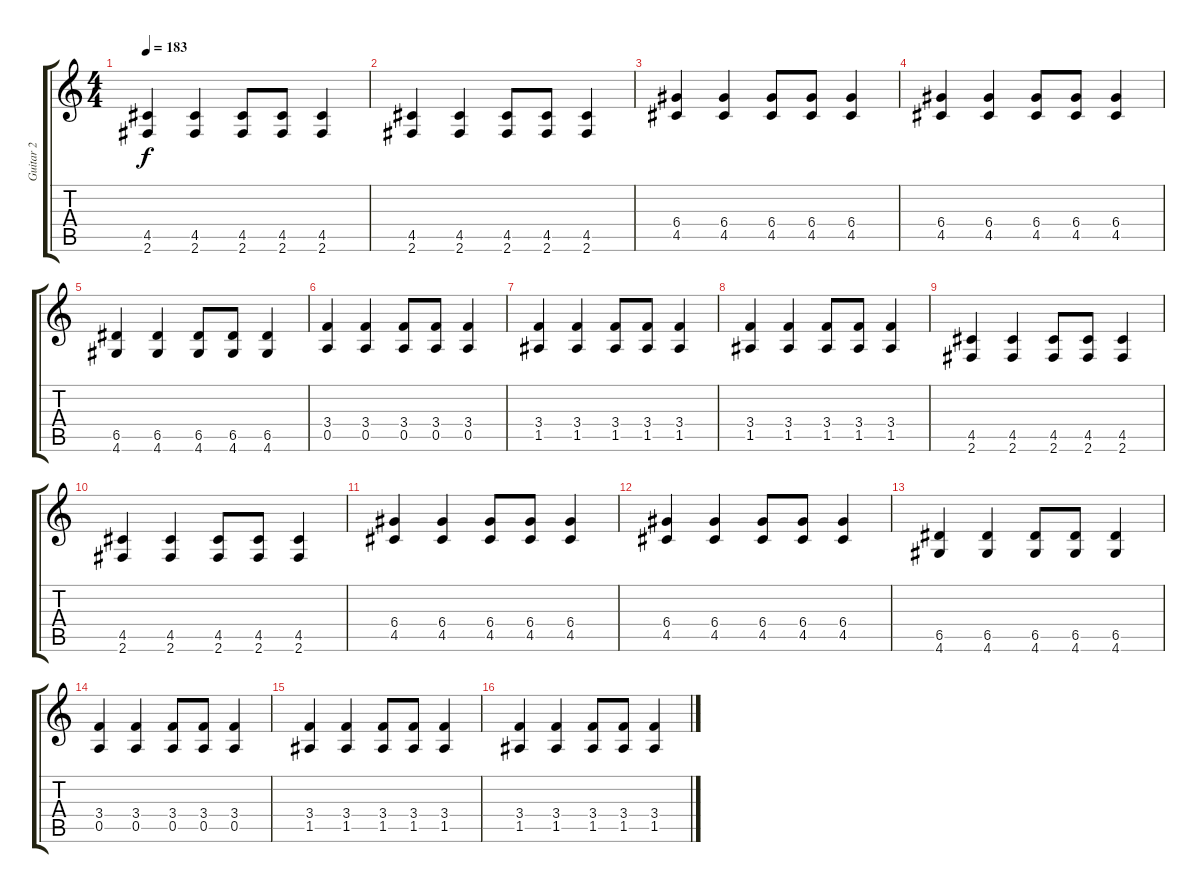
\track ("Guitar 2" "Guitar 2") {instrument overdrivenguitar}
\staff {score tabs}
\tuning (E4 B3 G3 D3 A2 E2) {hide}
\ts (4 4)
\tempo 183
\clef g2
\ks c
(4.5 2.6).4{dy f} (4.5 2.6).4 (4.5 2.6).8 (4.5 2.6).8 (4.5 2.6).4 |
(4.5 2.6).4 (4.5 2.6).4 (4.5 2.6).8 (4.5 2.6).8 (4.5 2.6).4 |
(6.4 4.5).4 (6.4 4.5).4 (6.4 4.5).8 (6.4 4.5).8 (6.4 4.5).4 |
(6.4 4.5).4 (6.4 4.5).4 (6.4 4.5).8 (6.4 4.5).8 (6.4 4.5).4 |
(6.5 4.6).4 (6.5 4.6).4 (6.5 4.6).8 (6.5 4.6).8 (6.5 4.6).4 |
(3.4 0.5).4 (3.4 0.5).4 (3.4 0.5).8 (3.4 0.5).8 (3.4 0.5).4 |
(3.4 1.5).4 (3.4 1.5).4 (3.4 1.5).8 (3.4 1.5).8 (3.4 1.5).4 |
(3.4 1.5).4 (3.4 1.5).4 (3.4 1.5).8 (3.4 1.5).8 (3.4 1.5).4 |
(4.5 2.6).4 (4.5 2.6).4 (4.5 2.6).8 (4.5 2.6).8 (4.5 2.6).4 |
(4.5 2.6).4 (4.5 2.6).4 (4.5 2.6).8 (4.5 2.6).8 (4.5 2.6).4 |
(6.4 4.5).4 (6.4 4.5).4 (6.4 4.5).8 (6.4 4.5).8 (6.4 4.5).4 |
(6.4 4.5).4 (6.4 4.5).4 (6.4 4.5).8 (6.4 4.5).8 (6.4 4.5).4 |
(6.5 4.6).4 (6.5 4.6).4 (6.5 4.6).8 (6.5 4.6).8 (6.5 4.6).4 |
(3.4 0.5).4 (3.4 0.5).4 (3.4 0.5).8 (3.4 0.5).8 (3.4 0.5).4 |
(3.4 1.5).4 (3.4 1.5).4 (3.4 1.5).8 (3.4 1.5).8 (3.4 1.5).4 |
(3.4 1.5).4 (3.4 1.5).4 (3.4 1.5).8 (3.4 1.5).8 (3.4 1.5).4
